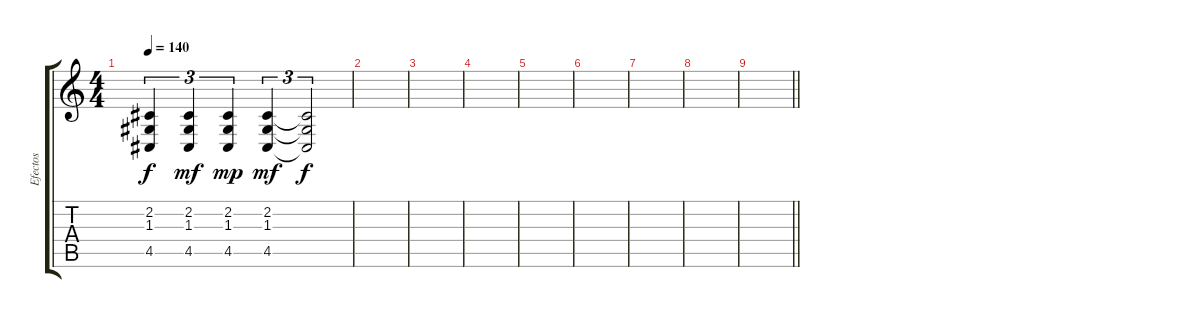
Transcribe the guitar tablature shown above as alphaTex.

\track ("Efectos" "Efectos") {instrument tangoaccordion}
\staff {score tabs}
\tuning (E4 B3 G3 D3 A2 E2) {hide}
\ts (4 4)
\tempo 140
\clef g2
\ks c
(2.2 1.3 4.5).4{tu (3 2) dy f} (2.2 1.3 4.5).4{tu (3 2) dy mf} (2.2 1.3 4.5).4{tu (3 2) dy mp} (2.2 1.3 4.5).4{tu (3 2) dy mf volume 0} (2.2{t} 1.3{t} 4.5{t}).2{tu (3 2) dy f} |
|
|
|
|
|
|
|
\barLineRight lightlight
